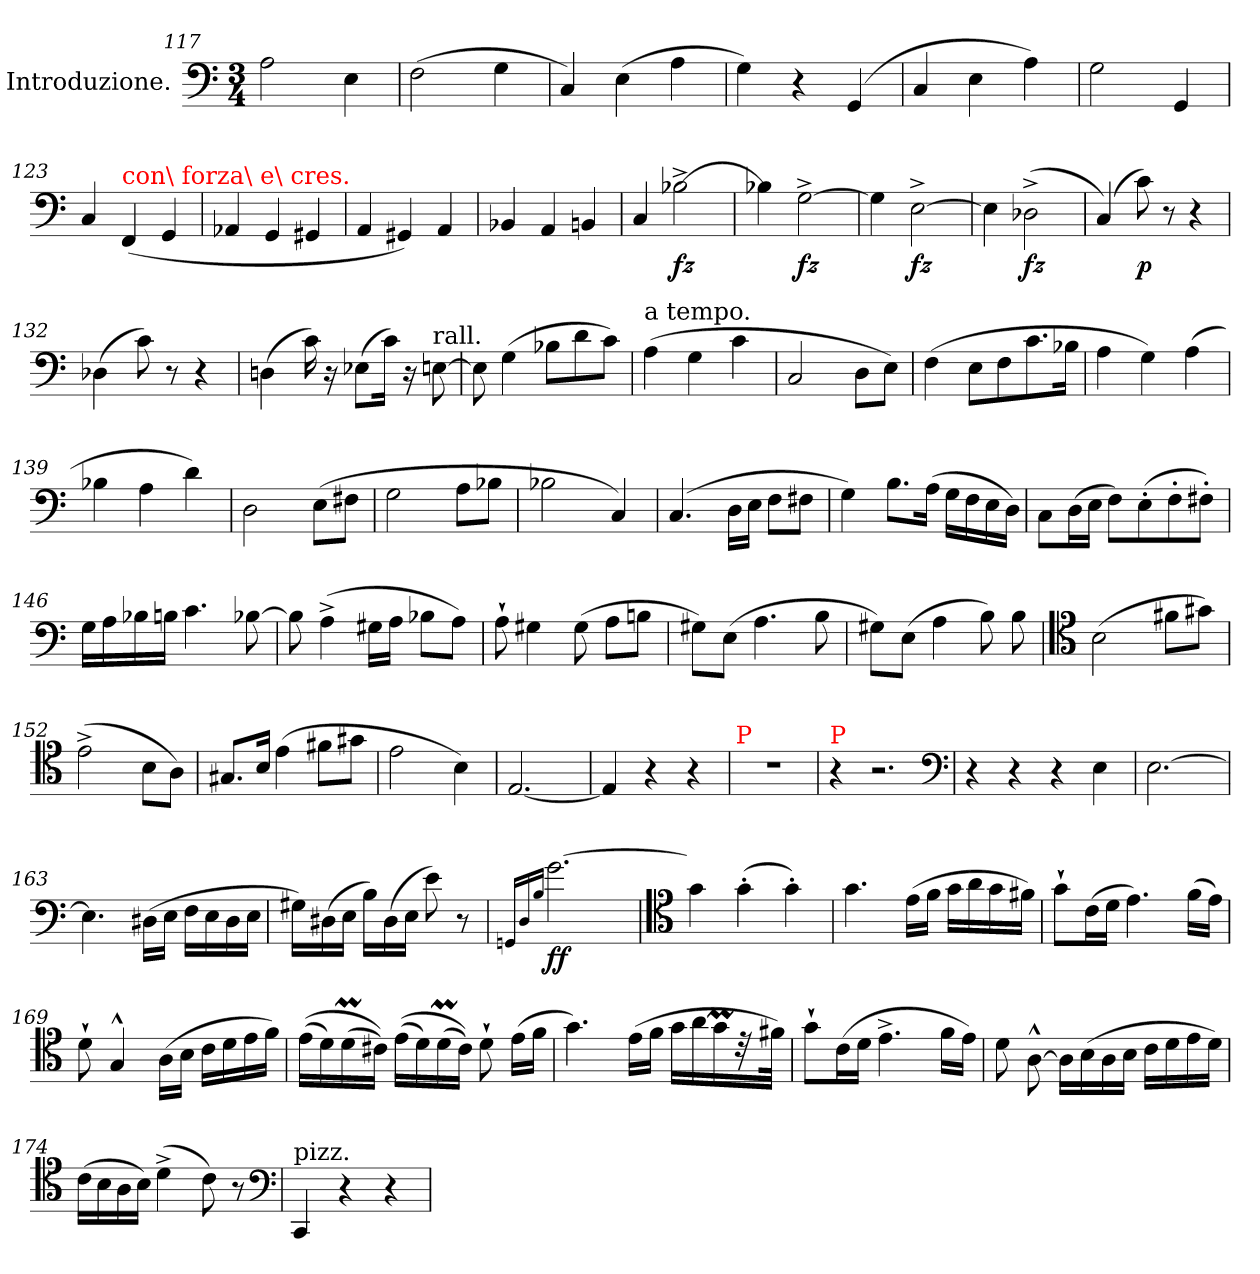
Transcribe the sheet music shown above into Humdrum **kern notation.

**kern	**dynam
*part1	*part1
*staff1	*staff1
*I"Introduzione.	*
*clefF4	*
*k[]	*
*C:	*
*M3/4	*
=117	=117
2A	.
4E	.
=118	=118
(>2F	.
4G	.
=119	=119
4C)	.
(>4E	.
4A	.
=120	=120
4G)	.
4r	.
(>4GG	.
=121	=121
4C	.
4E	.
4A)	.
=122	=122
2G	.
4GG	.
=123	=123
4C	.
!LO:TX:a:color=red:t=con\ forza\ e\ cres.	!
(>4FF	.
4GG	.
=124	=124
4AA-X	.
4GG	.
4GG#X	.
=125	=125
4AA	.
4GG#X)	.
4AA	.
=126	=126
4BB-X	.
4AA	.
4BBn	.
=127	=127
4C	.
[2B-X^<	fz
=128	=128
4B-X]	.
[2G^<	fz
=129	=129
4G]	.
[2E^<	fz
=130	=130
4E]	.
(>2D-X^<	fz
=131	=131
(>4C)	.
8c)	p
8r	.
4r	.
=132	=132
(>4D-X	.
8c)	.
8r	.
4r	.
=133	=133
(>4Dn	.
16c)	.
16r	.
(>8E-XL	.
16cJk)	.
16r	.
!LO:TX:a:t=rall.	!
[8En	.
=134	=134
8E]	.
(>4G	.
8B-XL	.
8d	.
8cJ)	.
=135	=135
!LO:TX:a:t=a tempo.	!
(>4A	.
4G	.
4c	.
=136	=136
2C	.
8DL	.
8EJ)	.
=137	=137
(>4F	.
8EL	.
8F	.
8.c	.
16B-XJk	.
=138	=138
4A	.
4G)	.
(>4A	.
=139	=139
4B-X	.
4A	.
4d)	.
=140	=140
2D	.
(>8EL	.
8F#XJ	.
=141	=141
2G	.
8AL	.
8B-XJ	.
=142	=142
2B-X	.
4C)	.
=143	=143
(>4.C	.
16DLL	.
16EJJ	.
8FL	.
8F#XJ	.
=144	=144
4G)	.
8.BL	.
(>16AJk	.
16GLL	.
16F	.
16E	.
16DJJ)	.
=145	=145
8CL	.
(>16DL	.
16EJJ	.
8FL)	.
(>8E'>	.
8F'>	.
8F#X'>J)	.
=146	=146
16GLL	.
16A	.
16B-X	.
16BnJJ	.
4.c	.
[8B-X	.
=147	=147
8B-]	.
(>4A^<	.
16G#XLL	.
16AJJ	.
8B-XL	.
8AJ)	.
=148	=148
8A`>	.
4G#X	.
(>8G#	.
8AL	.
8BnJ	.
=149	=149
8G#XL)	.
(>8EJ	.
4.A	.
8B	.
=150	=150
8G#XL)	.
(>8EJ	.
4A	.
8B)	.
8B	.
=151	=151
*clefC4	*
(>2B	.
8f#XL	.
8g#XJ)	.
=152	=152
(>2e^<	.
8BL	.
8AJ)	.
=153	=153
8.G#X/L	.
16BJk	.
(>4e	.
8f#XL	.
8g#XJ	.
=154	=154
2e	.
4B)	.
=155	=155
[2.E	.
=156	=156
4E]	.
4r	.
4r	.
=157	=157
!LO:TX:a:color=red:t=P	!
2.r	.
=160	=160
!LO:TX:a:color=red:t=P	!
4r	.
2.r	.
*clefF4	*
=161	=161
4r	.
4r	.
4r	.
4E	.
=162	=162
[2.E	.
=163	=163
4.E]	.
(>16D#XLL	.
16EJJ	.
16FLL	.
16E	.
16D#	.
16EJJ	.
=164	=164
16G#XLL)	.
(>16D#X	.
16EJJ	.
16BLL)	.
(>16D#	.
16EJJ	.
8e)	.
8r	.
=165	=165
16qqGGn/LL	.
16qqD	.
16qqB/JJ	.
[2.g	ff
=166	=166
*clefC4	*
4g]	.
(>4g'>	.
4g'>)	.
=167	=167
4.g	.
(>16eLL	.
16fJJ	.
16gLL	.
16a	.
16g	.
16f#XJJ)	.
=168	=168
8g`>L	.
(>16cL	.
16dJJ	.
4.e)	.
(>16fLL	.
16eJJ)	.
=169	=169
8d`>	.
4G^^>	.
(>16ALL	.
16BJJ	.
16cLL	.
16d	.
16e	.
16fJJ)	.
=170	=170
(>(>16eLL	.
16d)	.
(>16dM	.
16c#XJJ))	.
(>(>16eLL	.
16d)	.
(>16dM	.
16c#JJ))	.
8d`>	.
(>16eLL	.
16fJJ	.
=171	=171
4.g)	.
(>16eLL	.
16fJJ	.
16gLL	.
16a	.
16gM	.
32rc	.
32f#XJJk)	.
=172	=172
8g`>L	.
(>16cL	.
16dJJ	.
4.e^<	.
16fLL	.
16eJJ)	.
=173	=173
8d	.
[8A^^>	.
16ALL]	.
(>16B	.
16A	.
16BJJ	.
16cLL	.
16d	.
16e	.
16dJJ)	.
=174	=174
(>16cLL	.
16B	.
16A	.
16BJJ)	.
(>4d^<	.
8c)	.
8r	.
*clefF4	*
=175	=175
!LO:TX:a:t=pizz.	!
4CC	.
4r	.
4r	.
=	=
*-	*-
